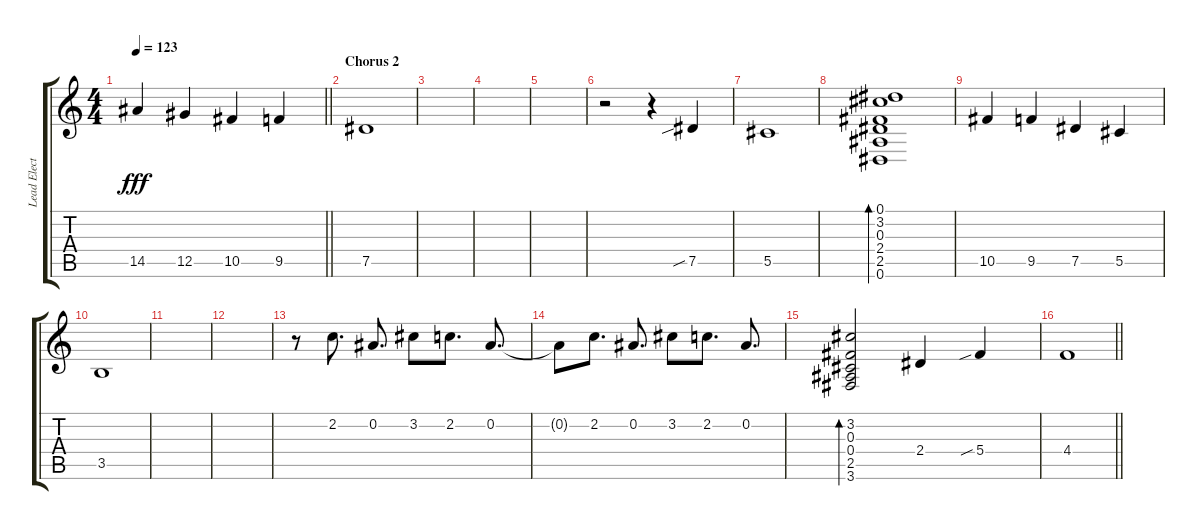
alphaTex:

\track ("Lead Electric" "Lead Elect") {instrument electricguitarclean}
\staff {score tabs}
\tuning (Eb4 Bb3 Gb3 Db3 Ab2 Eb2) {hide}
\ts (4 4)
\tempo 123
\clef g2
\barLineRight lightlight
\ks c
14.5.4{dy fff} 12.5.4 10.5.4 9.5.4 |
\section ("" "Chorus 2")
7.5.1 |
|
|
|
r.2 r.4 7.5{sib}.4 |
5.5.1 |
(0.1 3.2 0.3 2.4 2.5 0.6).1{bd 240} |
10.5.4 9.5.4 7.5.4 5.5.4 |
3.5.1 |
|
|
r.8 2.2.8{d} 0.2.8{d} 3.2.8 2.2.8{d} 0.2.8{d} |
0.2{t}.8 2.2.8{d} 0.2.8{d} 3.2.8 2.2.8{d} 0.2.8{d} |
(3.2 0.3 0.4 2.5 3.6).2{bd 240} 2.4.4 5.4{sib}.4 |
\barLineRight lightlight
4.4.1
